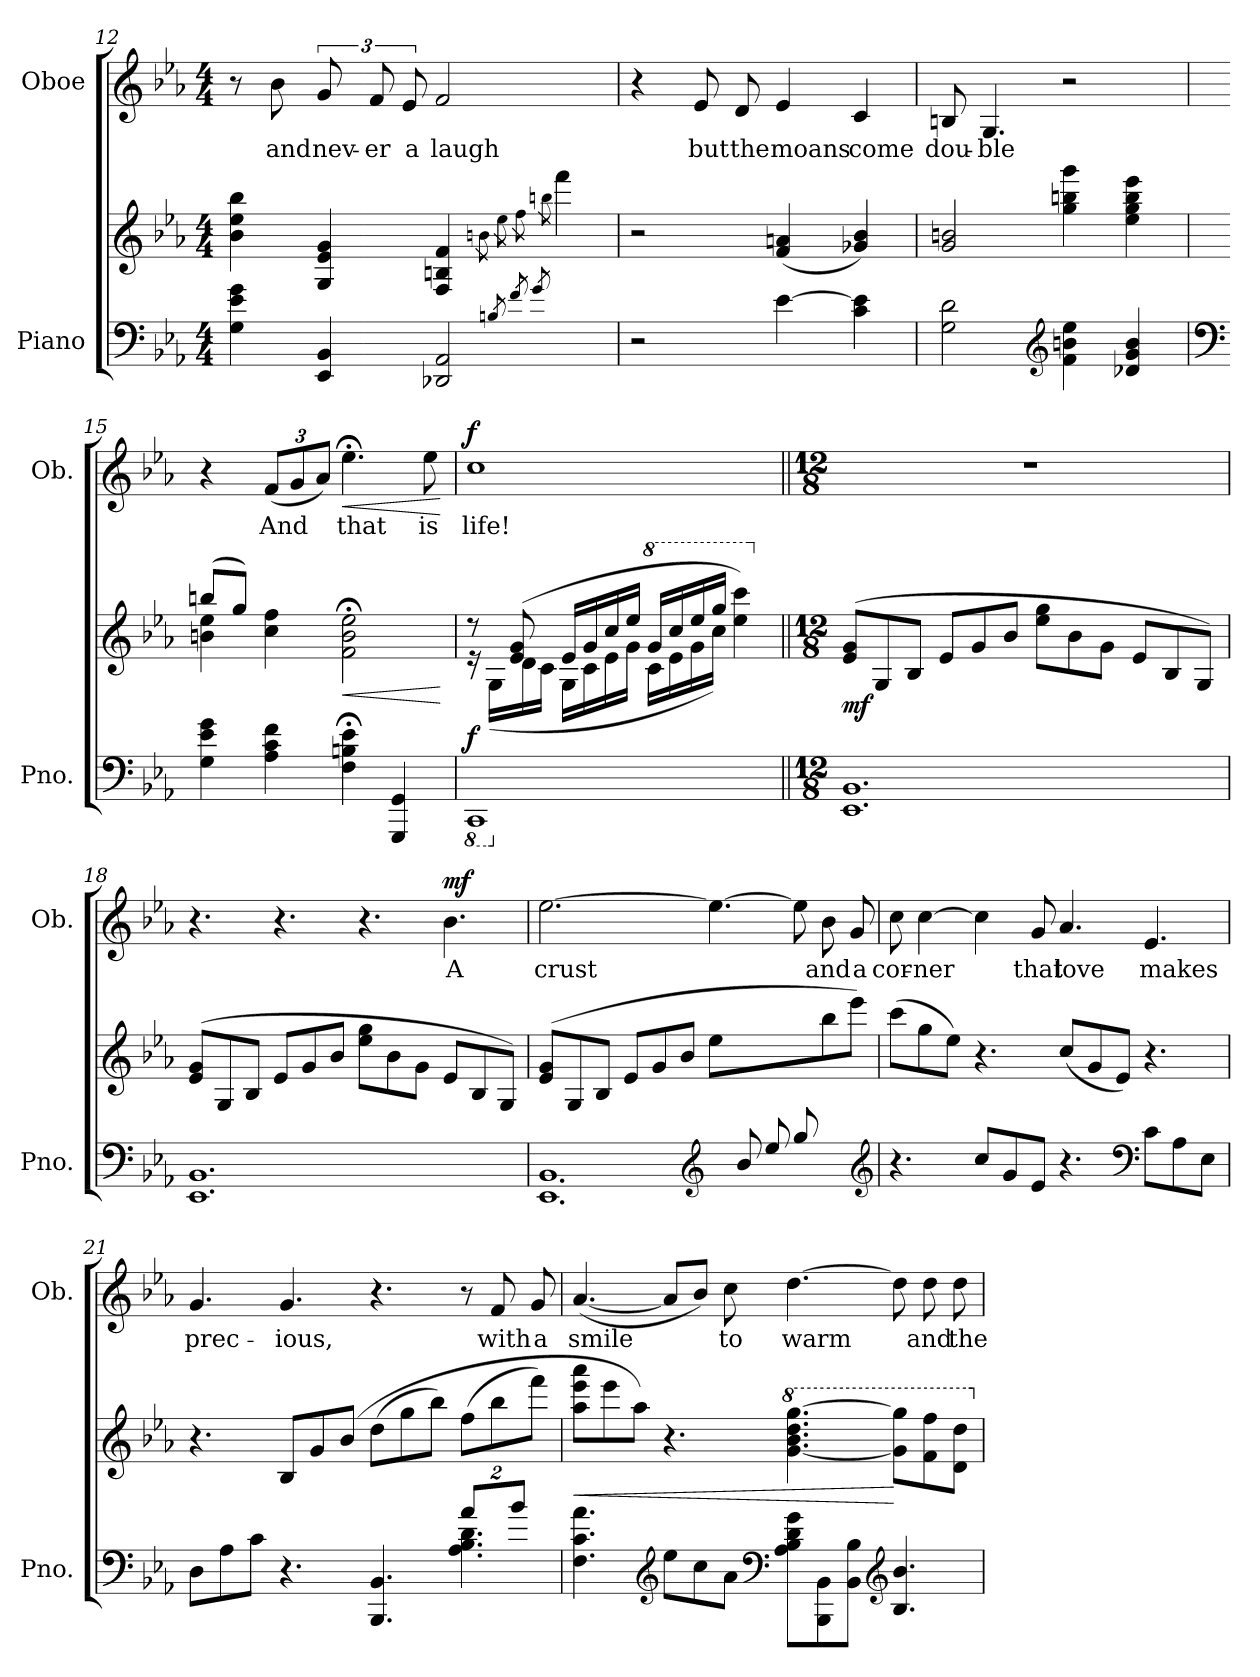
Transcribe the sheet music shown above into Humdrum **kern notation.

**kern	**kern	**dynam	**kern	**text	**dynam
*part2	*part2	*part2	*part1	*part1	*part1
*staff3	*staff2	*staff2/3	*staff1	*staff1	*staff1
*I"Piano	*	*	*I"Oboe	*	*
*I'Pno.	*	*	*I'Ob.	*	*
!!LO:PB:g=z
*clefF4	*clefG2	*	*clefG2	*	*
*k[b-e-a-]	*k[b-e-a-]	*	*k[b-e-a-]	*	*
*M4/4	*M4/4	*	*M4/4	*	*
=12	=12	=12	=12	=12	=12
*^	*	*	*	*	*
2.ryy	4G\ 4e-\ 4g\	4b-\ 4ee-\ 4bb-\	.	8r	.	.
!	!	!	!	!	!LO:LY:b	!
.	.	.	.	8b-\	and	.
!	!	!	!	!	!LO:LY:b	!
.	4EE-/ 4BB-/	4G/ 4e-/ 4g/	.	12g/	nev-	.
!	!	!	!	!	!LO:LY:b	!
.	.	.	.	12f/	-er	.
!	!	!	!	!	!LO:LY:b	!
.	.	.	.	12e-/	a	.
!	!	!	!	!	!LO:LY:b	!
.	2DD-X/ 2AA-/	4F/ 4Bn/ 4f/	.	2f/	laugh	.
.	.	8qbn\	.	.	.	.
8qBn/L	.	8qee-\	.	.	.	.
8qf/	.	8qff\	.	.	.	.
8qg/	.	8qbbn\J	.	.	.	.
4ryy	.	4fff\	.	.	.	.
*v	*v	*	*	*	*	*
=13	=13	=13	=13	=13	=13
2r	2r	.	4r	.	.
!	!	!	!	!LO:LY:b	!
.	.	.	8e-/	but	.
!	!	!	!	!LO:LY:b	!
.	.	.	8d/	the	.
!	!	!	!	!LO:LY:b	!
[4e-\	(4f/ 4an/	.	4e-/	moans	.
!	!	!	!	!LO:LY:b	!
4c\ 4e-\]	4g-X/ 4b-/)	.	4c/	come	.
=14	=14	=14	=14	=14	=14
!	!	!	!	!LO:LY:b	!
2G\ 2d\	2g/ 2bn/	.	8Bn/	dou-	.
!	!	!	!	!LO:LY:b	!
.	.	.	4.G/	-ble	.
*clefG2	*	*	*	*	*
4f\ 4bn\ 4ee-\	4gg\ 4bbn\ 4ggg\	.	2r	.	.
4d-X/ 4g/ 4b/	4ee-\ 4gg\ 4bb\ 4eee-\	.	.	.	.
!!LO:LB:g=z
=15	=15	=15	=15	=15	=15
*clefF4	*	*	*	*	*
*	*^	*	*	*	*
4G\ 4e-\ 4g\	(8bbn/L	4bn\ 4ee-\	.	4r	.	.
.	8gg/J)	.	.	.	.	.
*	*	*	*	*Xbrackettup	*	*
!	!	!	!	!	!LO:LY:b	!
4A-\ 4c\ 4f\	4cc\ 4ff\	2.ryy	.	(12f/L	And	.
.	.	.	.	12g/	.	.
.	.	.	.	12a-/J)	.	.
!	!	!	!LO:HP:b	!	!LO:LY:b	!LO:HP:b
4F\;< 4Bn\;< 4e-\;<	2f\;< 2b\;< 2ee-\;<	.	<	4.ee-;<\	that	<
4GGG/ 4GG/	.	.	.	.	.	.
!	!	!	!	!	!LO:LY:b	!
.	.	.	.	8ee-\	is	.
*	*v	*v	*	*	*	*
.	.	[	.	.	[
=16	=16	=16	=16	=16	=16
*8ba	*	*	*	*	*
*	*^	*	*	*	*
!	!	!	!LO:DY:b	!	!LO:LY:b	!LO:DY:a
1CCC	8r	16r	f	1cc	life!	f
.	.	(16G\LL	.	.	.	.
.	(8e-/ 8g/	16d\	.	.	.	.
.	.	16c\JJ	.	.	.	.
.	16e-/LL	16G\LL	.	.	.	.
.	16g/	16c\	.	.	.	.
.	16cc/	16e-\	.	.	.	.
.	16ee-/JJ	16g\JJ	.	.	.	.
*	*8va	*	*	*	*	*
.	16gg/LL	16cc\LL	.	.	.	.
.	16ccc/	16ee-\	.	.	.	.
.	16eee-/	16gg\	.	.	.	.
.	16ggg/JJ	16ccc\JJ)	.	.	.	.
.	4eee-\ 4cccc\)	4ryy	.	.	.	.
*	*v	*v	*	*	*	*
!!LO:LB:g=z
=17||	=17||	=17||	=17||	=17||	=17||
*M12/8	*M12/8	*	*M12/8	*	*
*X8ba	*	*	*	*	*
*	*X8va	*	*	*	*
*	*^	*	*	*	*
!	!	!	!LO:DY:b	!	!	!
*	*v	*v	*	*	*	*
1.EE- 1.BB-	(8e-/ 8g/L	mf	1.r	.	.
.	8G/	.	.	.	.
.	8B-/J	.	.	.	.
.	8e-/L	.	.	.	.
.	8g/	.	.	.	.
.	8b-/J	.	.	.	.
.	8ee-\ 8gg\L	.	.	.	.
.	8b-\	.	.	.	.
.	8g\J	.	.	.	.
.	8e-/L	.	.	.	.
.	8B-/	.	.	.	.
.	8G/J)	.	.	.	.
=18	=18	=18	=18	=18	=18
1.EE- 1.BB-	(8e-/ 8g/L	.	4.r	.	.
.	8G/	.	.	.	.
.	8B-/J	.	.	.	.
.	8e-/L	.	4.r	.	.
.	8g/	.	.	.	.
.	8b-/J	.	.	.	.
.	8ee-\ 8gg\L	.	4.r	.	.
.	8b-\	.	.	.	.
.	8g\J	.	.	.	.
!	!	!	!	!LO:LY:b	!LO:DY:a
.	8e-/L	.	4.b-\	A	mf
.	8B-/	.	.	.	.
.	8G/J)	.	.	.	.
!!LO:PB:g=z
=19	=19	=19	=19	=19	=19
*^	*	*	*	*	*
!	!	!	!	!	!LO:LY:b	!
2..ryy	1.EE- 1.BB-	(8e-/ 8g/L	.	[2.ee-\	crust	.
.	.	8G/	.	.	.	.
.	.	8B-/J	.	.	.	.
.	.	8e-/L	.	.	.	.
.	.	8g/	.	.	.	.
.	.	8b-/J	.	.	.	.
*clefG2	*	*	*	*	*	*
.	.	8ee-\L	.	4.ee-\_	.	.
8b-/	.	4.ryy	.	.	.	.
8ee-/J	.	.	.	.	.	.
8gg/L	.	.	.	8ee-\]	.	.
!	!	!	!	!	!LO:LY:b	!
4ryy	.	8bb-\	.	8b-\	and	.
!	!	!	!	!	!LO:LY:b	!
.	.	8eee-\J)	.	8g/	a	.
*v	*v	*	*	*	*	*
=20	=20	=20	=20	=20	=20
!	!	!	!	!LO:LY:b	!
4.r	(8ccc\L	.	8cc\	cor-	.
!	!	!	!	!LO:LY:b	!
.	8gg\	.	[4cc\	-ner	.
.	8ee-\J)	.	.	.	.
8cc/L	4.r	.	4cc\]	.	.
8g/	.	.	.	.	.
!	!	!	!	!LO:LY:b	!
8e-/J	.	.	8g/	that	.
!	!	!	!	!LO:LY:b	!
4.r	(8cc/L	.	4.a-/	love	.
.	8g/	.	.	.	.
.	8e-/J)	.	.	.	.
*clefF4	*	*	*	*	*
!	!	!	!	!LO:LY:b	!
8c\L	4.r	.	4.e-/	makes	.
8A-\	.	.	.	.	.
8E-\J	.	.	.	.	.
!!LO:LB:g=z
=21	=21	=21	=21	=21	=21
*^	*	*	*	*	*
!	!	!	!	!	!LO:LY:b	!
(8D\L	8ryy	4.r	.	4.g/	prec-	.
*v	*v	*	*	*	*	*
8A-\	.	.	.	.	.
8c\J	.	.	.	.	.
!	!	!	!	!LO:LY:b	!
4.r	8B-/L	.	4.g/	-ious,	.
.	8g/	.	.	.	.
.	(8b-/J	.	.	.	.
4.BBB-/ 4.BB-/	(8dd\L	.	4.r	.	.
.	8gg\	.	.	.	.
.	8bb-\J)	.	.	.	.
*Xbrackettup	*	*	*	*	*
*^	*	*	*	*	*
16%3a-/L	4.A-\ 4.B-\ 4.d\	(8ff\L	.	8r	.	.
!	!	!	!	!	!LO:LY:b	!
.	.	8bb-\	.	8f/	with	.
16%3b-/J	.	.	.	.	.	.
!	!	!	!	!	!LO:LY:b	!
.	.	8fff\J)	.	8g/	a	.
*v	*v	*	*	*	*	*
=22	=22	=22	=22	=22	=22
!	!	!LO:HP:b	!	!LO:LY:b	!
4.F\ 4.c\ 4.a-\	8aa-\ 8eee-\ 8aaa-\L	<	(>[4.a-/	smile	.
.	8eee-\	.	.	.	.
.	8aa-\J)	.	.	.	.
*clefG2	*	*	*	*	*
8ee-\L	4.r	.	8a-/L]	.	.
8cc\	.	.	8b-/J)	.	.
!	!	!	!	!LO:LY:b	!
8a-\J	.	.	8cc\	to	.
*clefF4	*	*	*	*	*
*	*8va	*	*	*	*
!	!	!	!	!LO:LY:b	!
8A-\ 8B-\ 8d\ 8g\L	[4.gg\ 4.bb-\ 4.ddd\ [4.ggg\	.	[4.dd\	warm	.
8BBB-\ 8BB-\	.	.	.	.	.
8BB-\ 8B-\J	.	.	.	.	.
*clefG2	*	*	*	*	*
4.B-/ 4.b-/	8gg\] 8ggg\]L	[	8dd\]	.	.
!	!	!	!	!LO:LY:b	!
.	8ff\ 8fff\	.	8dd\	and	.
!	!	!	!	!LO:LY:b	!
.	8dd\ 8ddd\J	.	8dd\	the	.
*	*X8va	*	*	*	*
=	=	=	=	=	=
*-	*-	*-	*-	*-	*-
